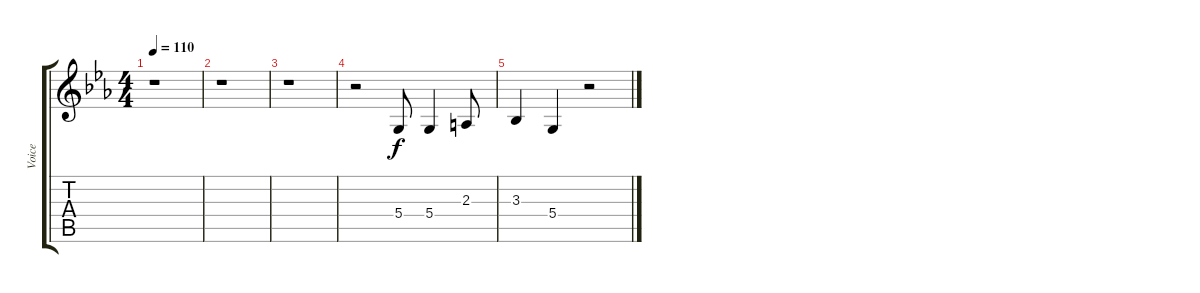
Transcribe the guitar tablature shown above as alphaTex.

\track ("Voice" "Voice") {instrument cello}
\staff {score tabs}
\tuning (E4 B3 G3 D3 A2 E2) {hide}
\ts (4 4)
\tempo 110
\clef g2
\ks eb
r.1{dy f} |
r.1 |
r.1 |
r.2{volume 14} 5.4.8 5.4.4 2.3.8 |
3.3.4 5.4.4 r.2
